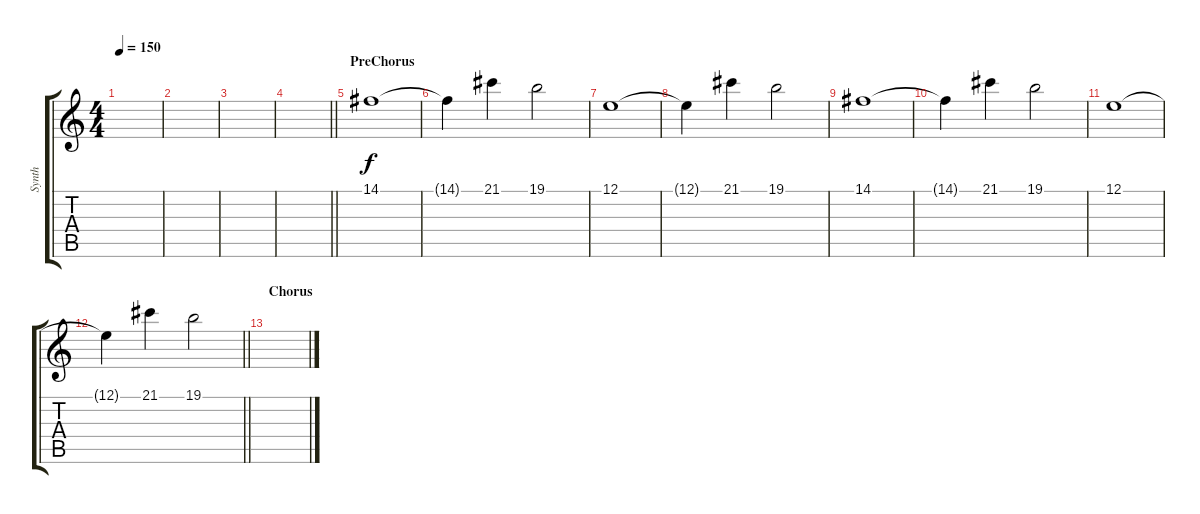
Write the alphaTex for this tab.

\track ("Synth" "Synth") {instrument stringensemble1}
\staff {score tabs}
\tuning (E4 B3 G3 D3 A2 E2) {hide}
\ts (4 4)
\tempo 150
\clef g2
\ks c
|
|
|
\barLineRight lightlight
|
\section ("" "PreChorus")
14.1.1 |
14.1{t}.4 21.1.4 19.1.2 |
12.1.1 |
12.1{t}.4 21.1.4 19.1.2 |
14.1.1 |
14.1{t}.4 21.1.4 19.1.2 |
12.1.1 |
\barLineRight lightlight
12.1{t}.4 21.1.4 19.1.2 |
\section ("" "Chorus")
